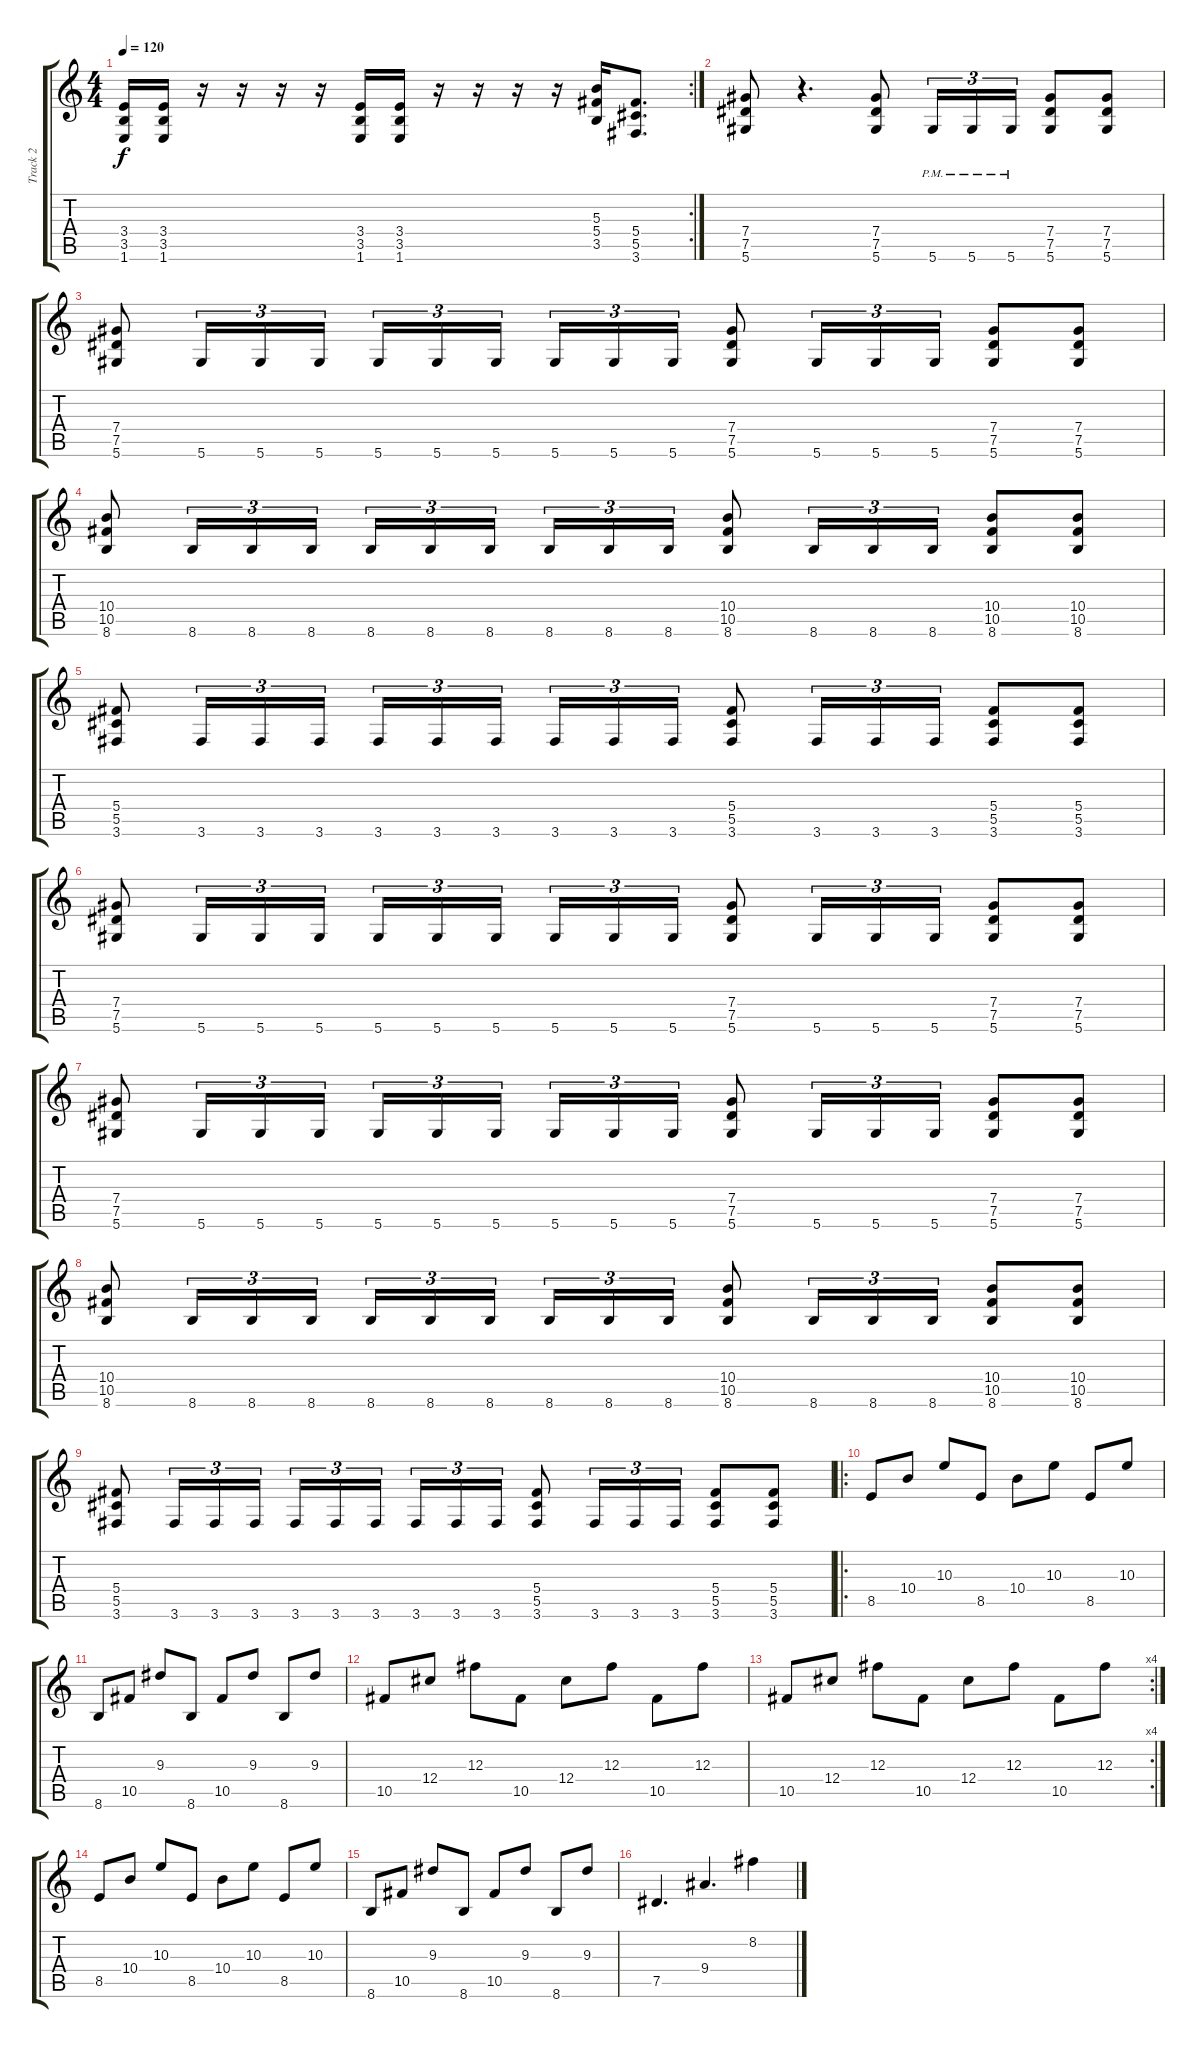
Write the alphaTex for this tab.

\track ("Track 2" "Track 2") {instrument distortionguitar}
\staff {score tabs}
\tuning (Eb4 Bb3 Gb3 Db3 Ab2 Eb2) {hide}
\rc 2
\ts (4 4)
\tempo 120
\clef g2
\ks c
(3.4 3.5 1.6).16{dy f} (3.4 3.5 1.6).16 r.16 r.16 r.16 r.16 (3.4 3.5 1.6).16 (3.4 3.5 1.6).16 r.16 r.16 r.16 r.16 (5.3 5.4 3.5).16 (5.4 5.5 3.6).8{d} |
(7.4 7.5 5.6).8 r.4{d} (7.4 7.5 5.6).8 5.6{pm}.16{tu (3 2)} 5.6{pm}.16{tu (3 2)} 5.6{pm}.16{tu (3 2)} (7.4 7.5 5.6).8 (7.4 7.5 5.6).8 |
(7.4 7.5 5.6).8 5.6.16{tu (3 2)} 5.6.16{tu (3 2)} 5.6.16{tu (3 2)} 5.6.16{tu (3 2)} 5.6.16{tu (3 2)} 5.6.16{tu (3 2) beam splitsecondary} 5.6.16{tu (3 2)} 5.6.16{tu (3 2)} 5.6.16{tu (3 2)} (7.4 7.5 5.6).8 5.6.16{tu (3 2)} 5.6.16{tu (3 2)} 5.6.16{tu (3 2)} (7.4 7.5 5.6).8 (7.4 7.5 5.6).8 |
(10.4 10.5 8.6).8 8.6.16{tu (3 2)} 8.6.16{tu (3 2)} 8.6.16{tu (3 2)} 8.6.16{tu (3 2)} 8.6.16{tu (3 2)} 8.6.16{tu (3 2) beam splitsecondary} 8.6.16{tu (3 2)} 8.6.16{tu (3 2)} 8.6.16{tu (3 2)} (10.4 10.5 8.6).8 8.6.16{tu (3 2)} 8.6.16{tu (3 2)} 8.6.16{tu (3 2)} (10.4 10.5 8.6).8 (10.4 10.5 8.6).8 |
(5.4 5.5 3.6).8 3.6.16{tu (3 2)} 3.6.16{tu (3 2)} 3.6.16{tu (3 2)} 3.6.16{tu (3 2)} 3.6.16{tu (3 2)} 3.6.16{tu (3 2) beam splitsecondary} 3.6.16{tu (3 2)} 3.6.16{tu (3 2)} 3.6.16{tu (3 2)} (5.4 5.5 3.6).8 3.6.16{tu (3 2)} 3.6.16{tu (3 2)} 3.6.16{tu (3 2)} (5.4 5.5 3.6).8 (5.4 5.5 3.6).8 |
(7.4 7.5 5.6).8 5.6.16{tu (3 2)} 5.6.16{tu (3 2)} 5.6.16{tu (3 2)} 5.6.16{tu (3 2)} 5.6.16{tu (3 2)} 5.6.16{tu (3 2) beam splitsecondary} 5.6.16{tu (3 2)} 5.6.16{tu (3 2)} 5.6.16{tu (3 2)} (7.4 7.5 5.6).8 5.6.16{tu (3 2)} 5.6.16{tu (3 2)} 5.6.16{tu (3 2)} (7.4 7.5 5.6).8 (7.4 7.5 5.6).8 |
(7.4 7.5 5.6).8 5.6.16{tu (3 2)} 5.6.16{tu (3 2)} 5.6.16{tu (3 2)} 5.6.16{tu (3 2)} 5.6.16{tu (3 2)} 5.6.16{tu (3 2) beam splitsecondary} 5.6.16{tu (3 2)} 5.6.16{tu (3 2)} 5.6.16{tu (3 2)} (7.4 7.5 5.6).8 5.6.16{tu (3 2)} 5.6.16{tu (3 2)} 5.6.16{tu (3 2)} (7.4 7.5 5.6).8 (7.4 7.5 5.6).8 |
(10.4 10.5 8.6).8 8.6.16{tu (3 2)} 8.6.16{tu (3 2)} 8.6.16{tu (3 2)} 8.6.16{tu (3 2)} 8.6.16{tu (3 2)} 8.6.16{tu (3 2) beam splitsecondary} 8.6.16{tu (3 2)} 8.6.16{tu (3 2)} 8.6.16{tu (3 2)} (10.4 10.5 8.6).8 8.6.16{tu (3 2)} 8.6.16{tu (3 2)} 8.6.16{tu (3 2)} (10.4 10.5 8.6).8 (10.4 10.5 8.6).8 |
(5.4 5.5 3.6).8 3.6.16{tu (3 2)} 3.6.16{tu (3 2)} 3.6.16{tu (3 2)} 3.6.16{tu (3 2)} 3.6.16{tu (3 2)} 3.6.16{tu (3 2) beam splitsecondary} 3.6.16{tu (3 2)} 3.6.16{tu (3 2)} 3.6.16{tu (3 2)} (5.4 5.5 3.6).8 3.6.16{tu (3 2)} 3.6.16{tu (3 2)} 3.6.16{tu (3 2)} (5.4 5.5 3.6).8 (5.4 5.5 3.6).8 |
\ro
8.5.8 10.4.8 10.3.8 8.5.8 10.4.8 10.3.8 8.5.8 10.3.8 |
8.6.8 10.5.8 9.3.8 8.6.8 10.5.8 9.3.8 8.6.8 9.3.8 |
10.5.8 12.4.8 12.3.8 10.5.8 12.4.8 12.3.8 10.5.8 12.3.8 |
\rc 4
10.5.8 12.4.8 12.3.8 10.5.8 12.4.8 12.3.8 10.5.8 12.3.8 |
8.5.8 10.4.8 10.3.8 8.5.8 10.4.8 10.3.8 8.5.8 10.3.8 |
8.6.8 10.5.8 9.3.8 8.6.8 10.5.8 9.3.8 8.6.8 9.3.8 |
7.5.4{d} 9.4.4{d} 8.2.4
